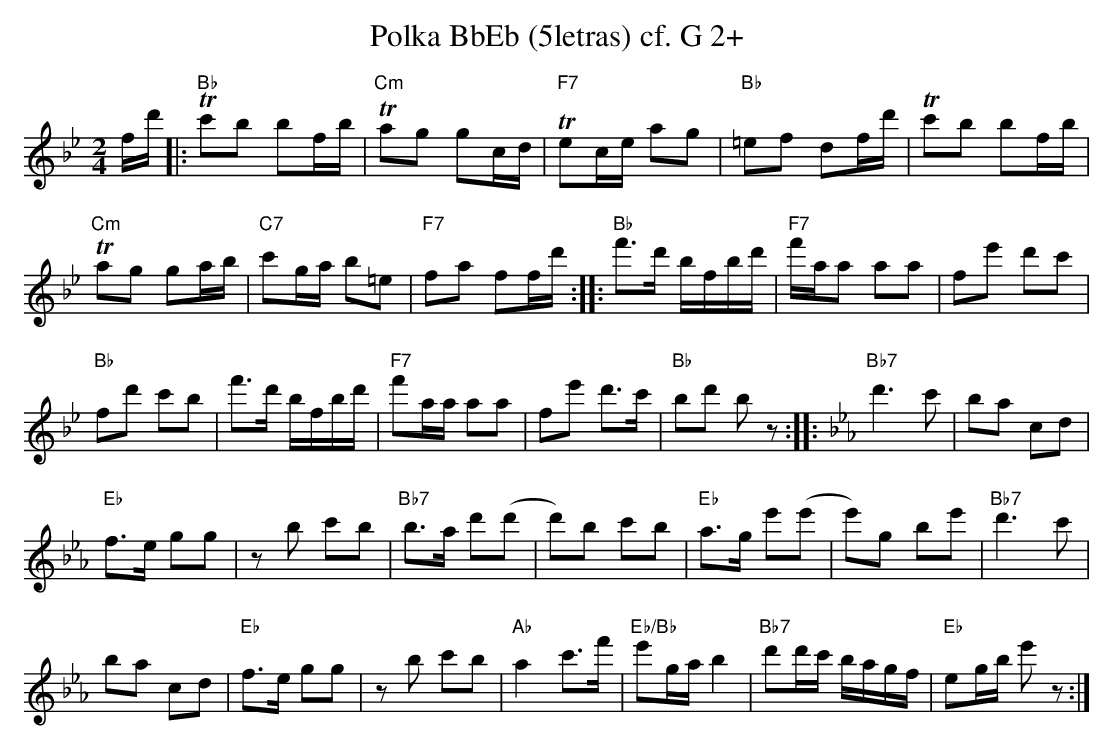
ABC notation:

X:1
T:Polka BbEb (5letras) cf. G 2+
M:2/4
L:1/16
K:Bbmaj%%MIDI gchordon
fd' |: "Bb"Tc'2b2 b2fb | "Cm"Ta2g2 g2cd | "F7"Te2ce a2g2 | "Bb"=e2f2 d2fd' | Tc'2b2 b2fb |
"Cm"Ta2g2 g2ab | "C7"c'2ga b2=e2 | "F7"f2a2 f2fd' :: "Bb"f'3d' bfbd' | "F7"f'aa2 a2a2 | f2e'2 d'2c'2 |
"Bb"f2d'2 c'2b2 | f'3d' bfbd' | "F7"f'2aa a2a2 | f2e'2 d'3c' | "Bb"b2d'2 b2z2 :: [K:Ebmaj] "Bb7"d'6c'2 | b2a2 c2d2 |
"Eb"f3e g2g2 | z2b2 c'2b2 | "Bb7"b3a d'2(d'2 | d'2)b2 c'2b2 | "Eb"a3g e'2(e'2 | e'2)g2 b2e'2 | "Bb7"d'6c'2 |
b2a2 c2d2 | "Eb"f3e g2g2 | z2b2 c'2b2 | "Ab"a4c'3f' | "Eb/Bb"e'2gab4 | "Bb7"d'2d'c' bagf | "Eb"e2gb e'2z2 :|
